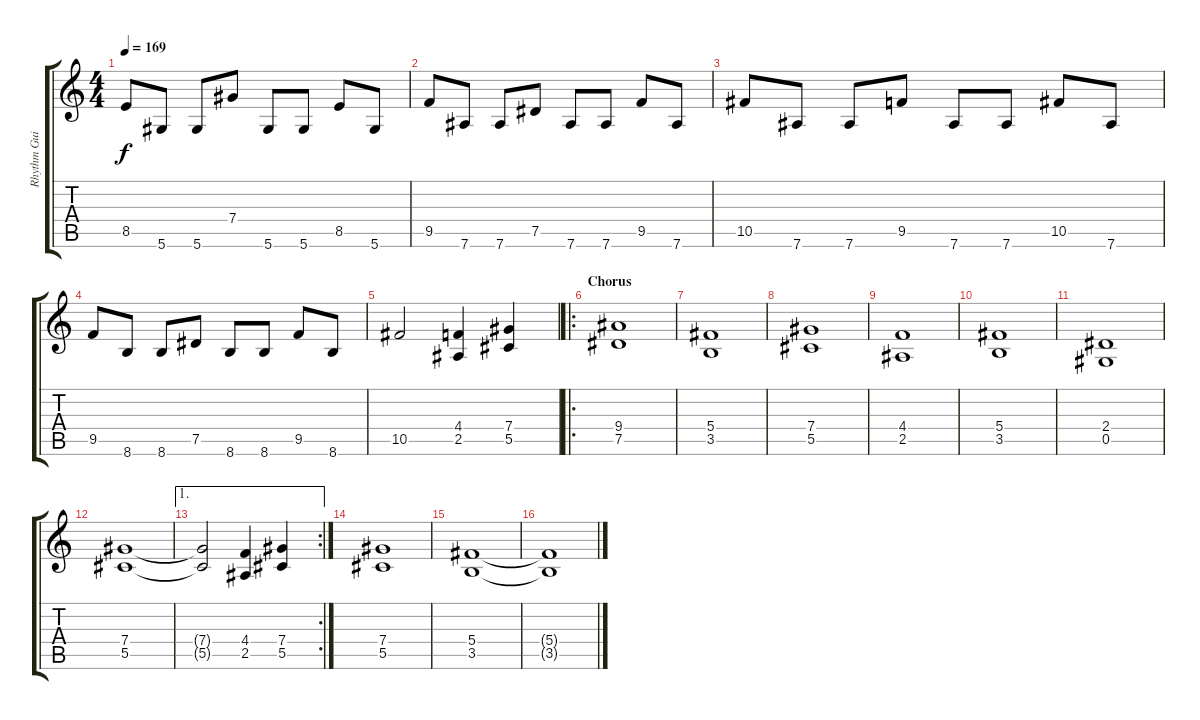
\track ("Rhythm Guitar" "Rhythm Gui") {instrument distortionguitar}
\staff {score tabs}
\tuning (Eb4 Bb3 Gb3 Db3 Ab2 Eb2) {hide}
\ts (4 4)
\tempo 169
\clef g2
\ks c
8.5.8{dy f} 5.6.8 5.6.8 7.4.8 5.6.8 5.6.8 8.5.8 5.6.8 |
9.5.8 7.6.8 7.6.8 7.5.8 7.6.8 7.6.8 9.5.8 7.6.8 |
10.5.8 7.6.8 7.6.8 9.5.8 7.6.8 7.6.8 10.5.8 7.6.8 |
9.5.8 8.6.8 8.6.8 7.5.8 8.6.8 8.6.8 9.5.8 8.6.8 |
10.5.2 (4.4 2.5).4 (7.4 5.5).4 |
\ro
\section ("" "Chorus")
(9.4 7.5).1 |
(5.4 3.5).1 |
(7.4 5.5).1 |
(4.4 2.5).1 |
(5.4 3.5).1 |
(2.4 0.5).1 |
(7.4 5.5).1 |
\ae 1
\rc 2
(7.4{t} 5.5{t}).2 (4.4 2.5).4 (7.4 5.5).4 |
(7.4 5.5).1 |
(5.4 3.5).1 |
(5.4{t} 3.5{t}).1
